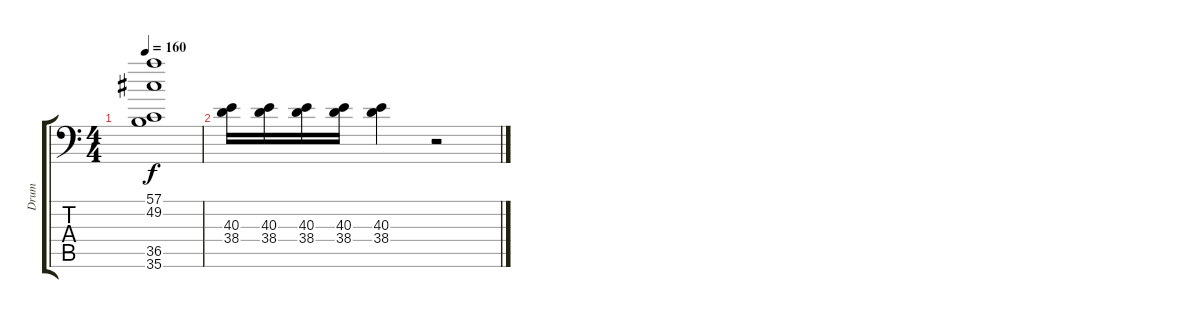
\track ("Drum" "Drum") {instrument acousticgrandpiano}
\staff {score tabs}
\tuning (C-1 C-1 C-1 C-1 C-1 C-1) {hide}
\ts (4 4)
\tempo 160
\clef f4
\ks c
(57.1 49.2 36.5 35.6).1{dy f} |
(40.3 38.4).16 (40.3 38.4).16 (40.3 38.4).16 (40.3 38.4).16 (40.3 38.4).4 r.2
